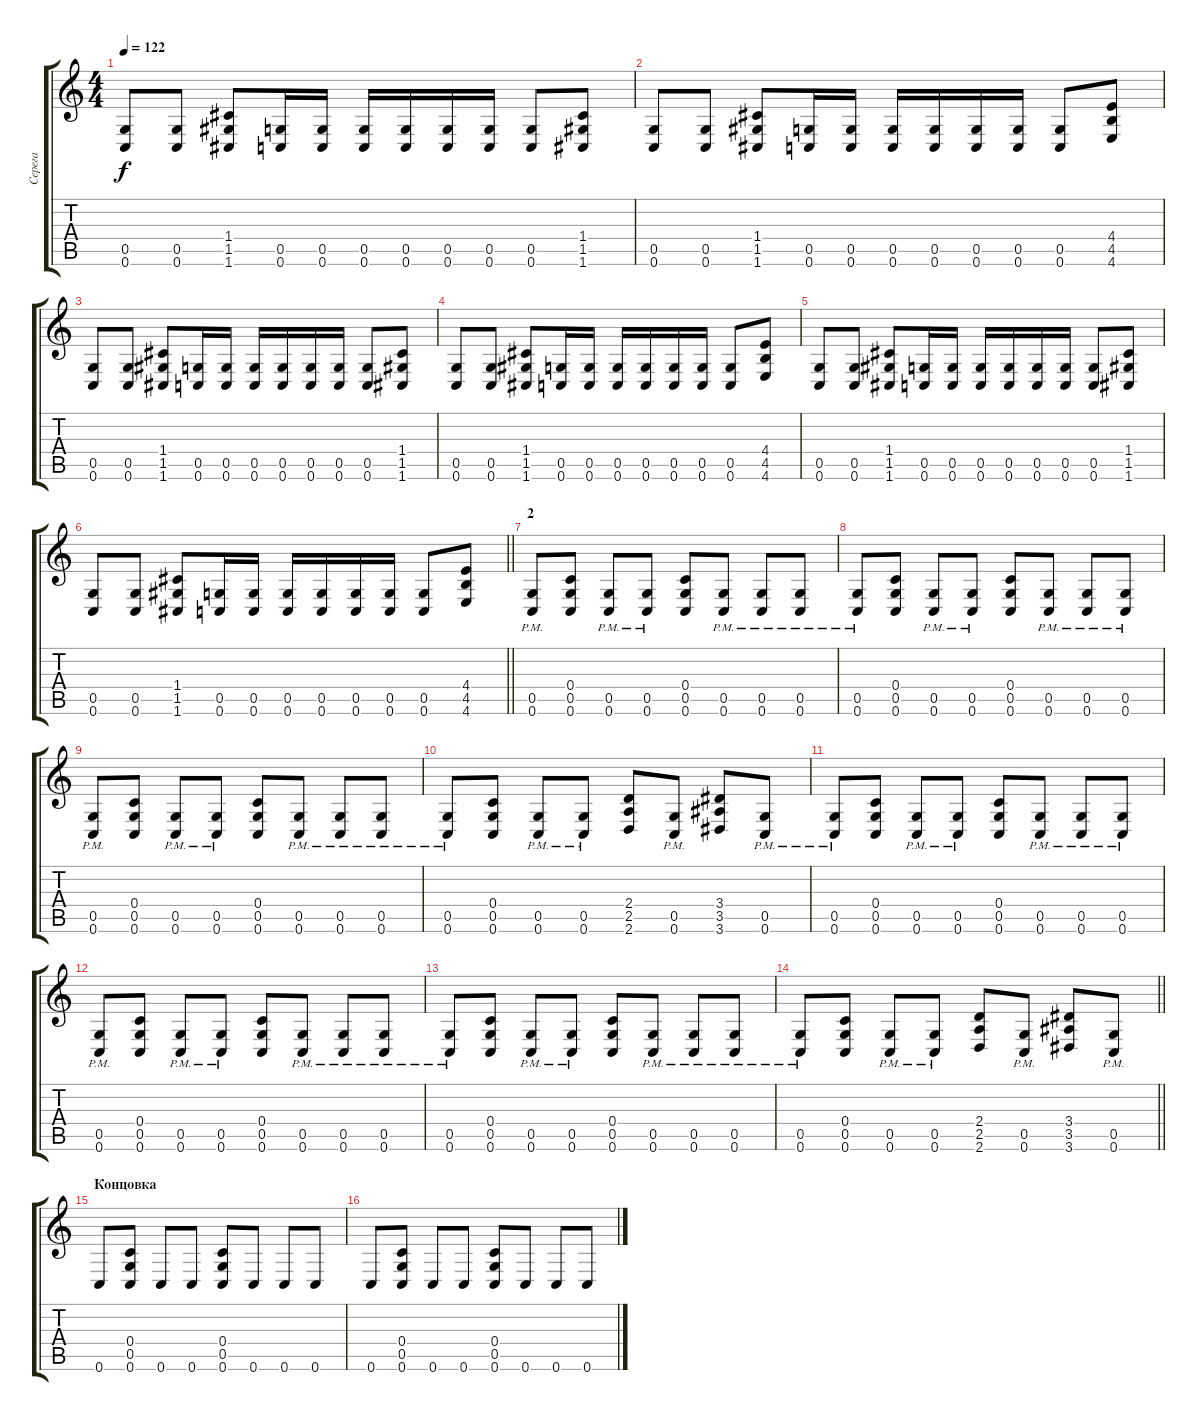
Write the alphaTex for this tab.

\track ("Серега" "Серега") {instrument distortionguitar}
\staff {score tabs}
\tuning (D4 A3 F3 C3 G2 C2) {hide}
\ts (4 4)
\tempo 122
\clef g2
\ks c
(0.5 0.6).8{dy f} (0.5 0.6).8 (1.4 1.5 1.6).8 (0.5 0.6).16 (0.5 0.6).16 (0.5 0.6).16 (0.5 0.6).16 (0.5 0.6).16 (0.5 0.6).16 (0.5 0.6).8 (1.4 1.5 1.6).8 |
(0.5 0.6).8 (0.5 0.6).8 (1.4 1.5 1.6).8 (0.5 0.6).16 (0.5 0.6).16 (0.5 0.6).16 (0.5 0.6).16 (0.5 0.6).16 (0.5 0.6).16 (0.5 0.6).8 (4.4 4.5 4.6).8 |
(0.5 0.6).8 (0.5 0.6).8 (1.4 1.5 1.6).8 (0.5 0.6).16 (0.5 0.6).16 (0.5 0.6).16 (0.5 0.6).16 (0.5 0.6).16 (0.5 0.6).16 (0.5 0.6).8 (1.4 1.5 1.6).8 |
(0.5 0.6).8 (0.5 0.6).8 (1.4 1.5 1.6).8 (0.5 0.6).16 (0.5 0.6).16 (0.5 0.6).16 (0.5 0.6).16 (0.5 0.6).16 (0.5 0.6).16 (0.5 0.6).8 (4.4 4.5 4.6).8 |
(0.5 0.6).8 (0.5 0.6).8 (1.4 1.5 1.6).8 (0.5 0.6).16 (0.5 0.6).16 (0.5 0.6).16 (0.5 0.6).16 (0.5 0.6).16 (0.5 0.6).16 (0.5 0.6).8 (1.4 1.5 1.6).8 |
\barLineRight lightlight
(0.5 0.6).8 (0.5 0.6).8 (1.4 1.5 1.6).8 (0.5 0.6).16 (0.5 0.6).16 (0.5 0.6).16 (0.5 0.6).16 (0.5 0.6).16 (0.5 0.6).16 (0.5 0.6).8 (4.4 4.5 4.6).8 |
\section ("" "2")
(0.5{pm} 0.6{pm}).8 (0.4 0.5 0.6).8 (0.5{pm} 0.6{pm}).8 (0.5{pm} 0.6{pm}).8 (0.4 0.5 0.6).8 (0.5{pm} 0.6{pm}).8 (0.5{pm} 0.6{pm}).8 (0.5{pm} 0.6{pm}).8 |
(0.5{pm} 0.6{pm}).8 (0.4 0.5 0.6).8 (0.5{pm} 0.6{pm}).8 (0.5{pm} 0.6{pm}).8 (0.4 0.5 0.6).8 (0.5{pm} 0.6{pm}).8 (0.5{pm} 0.6{pm}).8 (0.5{pm} 0.6{pm}).8 |
(0.5{pm} 0.6{pm}).8 (0.4 0.5 0.6).8 (0.5{pm} 0.6{pm}).8 (0.5{pm} 0.6{pm}).8 (0.4 0.5 0.6).8 (0.5{pm} 0.6{pm}).8 (0.5{pm} 0.6{pm}).8 (0.5{pm} 0.6{pm}).8 |
(0.5{pm} 0.6{pm}).8 (0.4 0.5 0.6).8 (0.5{pm} 0.6{pm}).8 (0.5{pm} 0.6{pm}).8 (2.4 2.5 2.6).8 (0.5{pm} 0.6{pm}).8 (3.4 3.5 3.6).8 (0.5{pm} 0.6{pm}).8 |
(0.5{pm} 0.6{pm}).8 (0.4 0.5 0.6).8 (0.5{pm} 0.6{pm}).8 (0.5{pm} 0.6{pm}).8 (0.4 0.5 0.6).8 (0.5{pm} 0.6{pm}).8 (0.5{pm} 0.6{pm}).8 (0.5{pm} 0.6{pm}).8 |
(0.5{pm} 0.6{pm}).8 (0.4 0.5 0.6).8 (0.5{pm} 0.6{pm}).8 (0.5{pm} 0.6{pm}).8 (0.4 0.5 0.6).8 (0.5{pm} 0.6{pm}).8 (0.5{pm} 0.6{pm}).8 (0.5{pm} 0.6{pm}).8 |
(0.5{pm} 0.6{pm}).8 (0.4 0.5 0.6).8 (0.5{pm} 0.6{pm}).8 (0.5{pm} 0.6{pm}).8 (0.4 0.5 0.6).8 (0.5{pm} 0.6{pm}).8 (0.5{pm} 0.6{pm}).8 (0.5{pm} 0.6{pm}).8 |
\barLineRight lightlight
(0.5{pm} 0.6{pm}).8 (0.4 0.5 0.6).8 (0.5{pm} 0.6{pm}).8 (0.5{pm} 0.6{pm}).8 (2.4 2.5 2.6).8 (0.5{pm} 0.6{pm}).8 (3.4 3.5 3.6).8 (0.5{pm} 0.6{pm}).8 |
\section ("" "Концовка")
0.6.8 (0.4 0.5 0.6).8 0.6.8 0.6.8 (0.4 0.5 0.6).8 0.6.8 0.6.8 0.6.8 |
0.6.8 (0.4 0.5 0.6).8 0.6.8 0.6.8 (0.4 0.5 0.6).8 0.6.8 0.6.8 0.6.8
